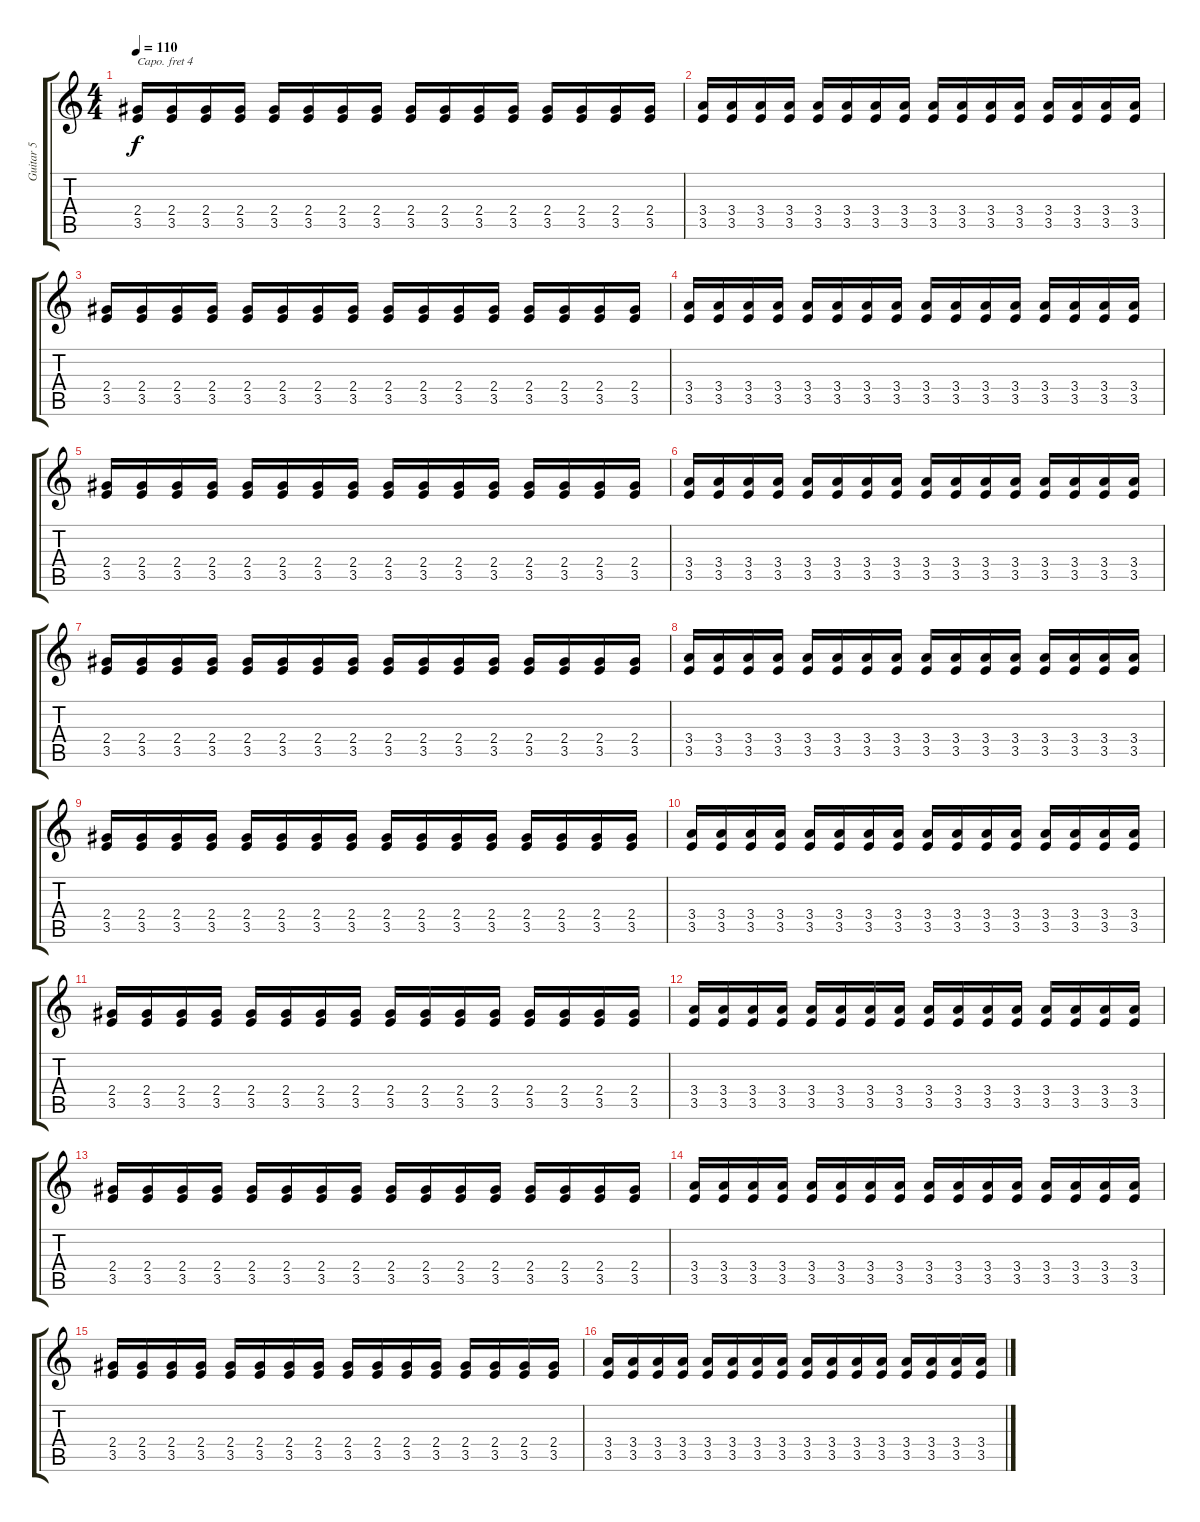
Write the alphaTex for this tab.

\track ("Guitar 5" "Guitar 5") {instrument acousticguitarsteel}
\staff {score tabs}
\capo 4
\tuning (E4 B3 G3 D3 A2 E2) {hide}
\ts (4 4)
\tempo 110
\clef g2
\ks c
(2.4 3.5).16{dy f} (2.4 3.5).16 (2.4 3.5).16 (2.4 3.5).16 (2.4 3.5).16 (2.4 3.5).16 (2.4 3.5).16 (2.4 3.5).16 (2.4 3.5).16 (2.4 3.5).16 (2.4 3.5).16 (2.4 3.5).16 (2.4 3.5).16 (2.4 3.5).16 (2.4 3.5).16 (2.4 3.5).16 |
(3.4 3.5).16 (3.4 3.5).16 (3.4 3.5).16 (3.4 3.5).16 (3.4 3.5).16 (3.4 3.5).16 (3.4 3.5).16 (3.4 3.5).16 (3.4 3.5).16 (3.4 3.5).16 (3.4 3.5).16 (3.4 3.5).16 (3.4 3.5).16 (3.4 3.5).16 (3.4 3.5).16 (3.4 3.5).16 |
(2.4 3.5).16 (2.4 3.5).16 (2.4 3.5).16 (2.4 3.5).16 (2.4 3.5).16 (2.4 3.5).16 (2.4 3.5).16 (2.4 3.5).16 (2.4 3.5).16 (2.4 3.5).16 (2.4 3.5).16 (2.4 3.5).16 (2.4 3.5).16 (2.4 3.5).16 (2.4 3.5).16 (2.4 3.5).16 |
(3.4 3.5).16 (3.4 3.5).16 (3.4 3.5).16 (3.4 3.5).16 (3.4 3.5).16 (3.4 3.5).16 (3.4 3.5).16 (3.4 3.5).16 (3.4 3.5).16 (3.4 3.5).16 (3.4 3.5).16 (3.4 3.5).16 (3.4 3.5).16 (3.4 3.5).16 (3.4 3.5).16 (3.4 3.5).16 |
(2.4 3.5).16 (2.4 3.5).16 (2.4 3.5).16 (2.4 3.5).16 (2.4 3.5).16 (2.4 3.5).16 (2.4 3.5).16 (2.4 3.5).16 (2.4 3.5).16 (2.4 3.5).16 (2.4 3.5).16 (2.4 3.5).16 (2.4 3.5).16 (2.4 3.5).16 (2.4 3.5).16 (2.4 3.5).16 |
(3.4 3.5).16 (3.4 3.5).16 (3.4 3.5).16 (3.4 3.5).16 (3.4 3.5).16 (3.4 3.5).16 (3.4 3.5).16 (3.4 3.5).16 (3.4 3.5).16 (3.4 3.5).16 (3.4 3.5).16 (3.4 3.5).16 (3.4 3.5).16 (3.4 3.5).16 (3.4 3.5).16 (3.4 3.5).16 |
(2.4 3.5).16 (2.4 3.5).16 (2.4 3.5).16 (2.4 3.5).16 (2.4 3.5).16 (2.4 3.5).16 (2.4 3.5).16 (2.4 3.5).16 (2.4 3.5).16 (2.4 3.5).16 (2.4 3.5).16 (2.4 3.5).16 (2.4 3.5).16 (2.4 3.5).16 (2.4 3.5).16 (2.4 3.5).16 |
(3.4 3.5).16 (3.4 3.5).16 (3.4 3.5).16 (3.4 3.5).16 (3.4 3.5).16 (3.4 3.5).16 (3.4 3.5).16 (3.4 3.5).16 (3.4 3.5).16 (3.4 3.5).16 (3.4 3.5).16 (3.4 3.5).16 (3.4 3.5).16 (3.4 3.5).16 (3.4 3.5).16 (3.4 3.5).16 |
(2.4 3.5).16 (2.4 3.5).16 (2.4 3.5).16 (2.4 3.5).16 (2.4 3.5).16 (2.4 3.5).16 (2.4 3.5).16 (2.4 3.5).16 (2.4 3.5).16 (2.4 3.5).16 (2.4 3.5).16 (2.4 3.5).16 (2.4 3.5).16 (2.4 3.5).16 (2.4 3.5).16 (2.4 3.5).16 |
(3.4 3.5).16 (3.4 3.5).16 (3.4 3.5).16 (3.4 3.5).16 (3.4 3.5).16 (3.4 3.5).16 (3.4 3.5).16 (3.4 3.5).16 (3.4 3.5).16 (3.4 3.5).16 (3.4 3.5).16 (3.4 3.5).16 (3.4 3.5).16 (3.4 3.5).16 (3.4 3.5).16 (3.4 3.5).16 |
(2.4 3.5).16 (2.4 3.5).16 (2.4 3.5).16 (2.4 3.5).16 (2.4 3.5).16 (2.4 3.5).16 (2.4 3.5).16 (2.4 3.5).16 (2.4 3.5).16 (2.4 3.5).16 (2.4 3.5).16 (2.4 3.5).16 (2.4 3.5).16 (2.4 3.5).16 (2.4 3.5).16 (2.4 3.5).16 |
(3.4 3.5).16 (3.4 3.5).16 (3.4 3.5).16 (3.4 3.5).16 (3.4 3.5).16 (3.4 3.5).16 (3.4 3.5).16 (3.4 3.5).16 (3.4 3.5).16 (3.4 3.5).16 (3.4 3.5).16 (3.4 3.5).16 (3.4 3.5).16 (3.4 3.5).16 (3.4 3.5).16 (3.4 3.5).16 |
(2.4 3.5).16 (2.4 3.5).16 (2.4 3.5).16 (2.4 3.5).16 (2.4 3.5).16 (2.4 3.5).16 (2.4 3.5).16 (2.4 3.5).16 (2.4 3.5).16 (2.4 3.5).16 (2.4 3.5).16 (2.4 3.5).16 (2.4 3.5).16 (2.4 3.5).16 (2.4 3.5).16 (2.4 3.5).16 |
(3.4 3.5).16 (3.4 3.5).16 (3.4 3.5).16 (3.4 3.5).16 (3.4 3.5).16 (3.4 3.5).16 (3.4 3.5).16 (3.4 3.5).16 (3.4 3.5).16 (3.4 3.5).16 (3.4 3.5).16 (3.4 3.5).16 (3.4 3.5).16 (3.4 3.5).16 (3.4 3.5).16 (3.4 3.5).16 |
(2.4 3.5).16 (2.4 3.5).16 (2.4 3.5).16 (2.4 3.5).16 (2.4 3.5).16 (2.4 3.5).16 (2.4 3.5).16 (2.4 3.5).16 (2.4 3.5).16 (2.4 3.5).16 (2.4 3.5).16 (2.4 3.5).16 (2.4 3.5).16 (2.4 3.5).16 (2.4 3.5).16 (2.4 3.5).16 |
(3.4 3.5).16 (3.4 3.5).16 (3.4 3.5).16 (3.4 3.5).16 (3.4 3.5).16 (3.4 3.5).16 (3.4 3.5).16 (3.4 3.5).16 (3.4 3.5).16 (3.4 3.5).16 (3.4 3.5).16 (3.4 3.5).16 (3.4 3.5).16 (3.4 3.5).16 (3.4 3.5).16 (3.4 3.5).16
